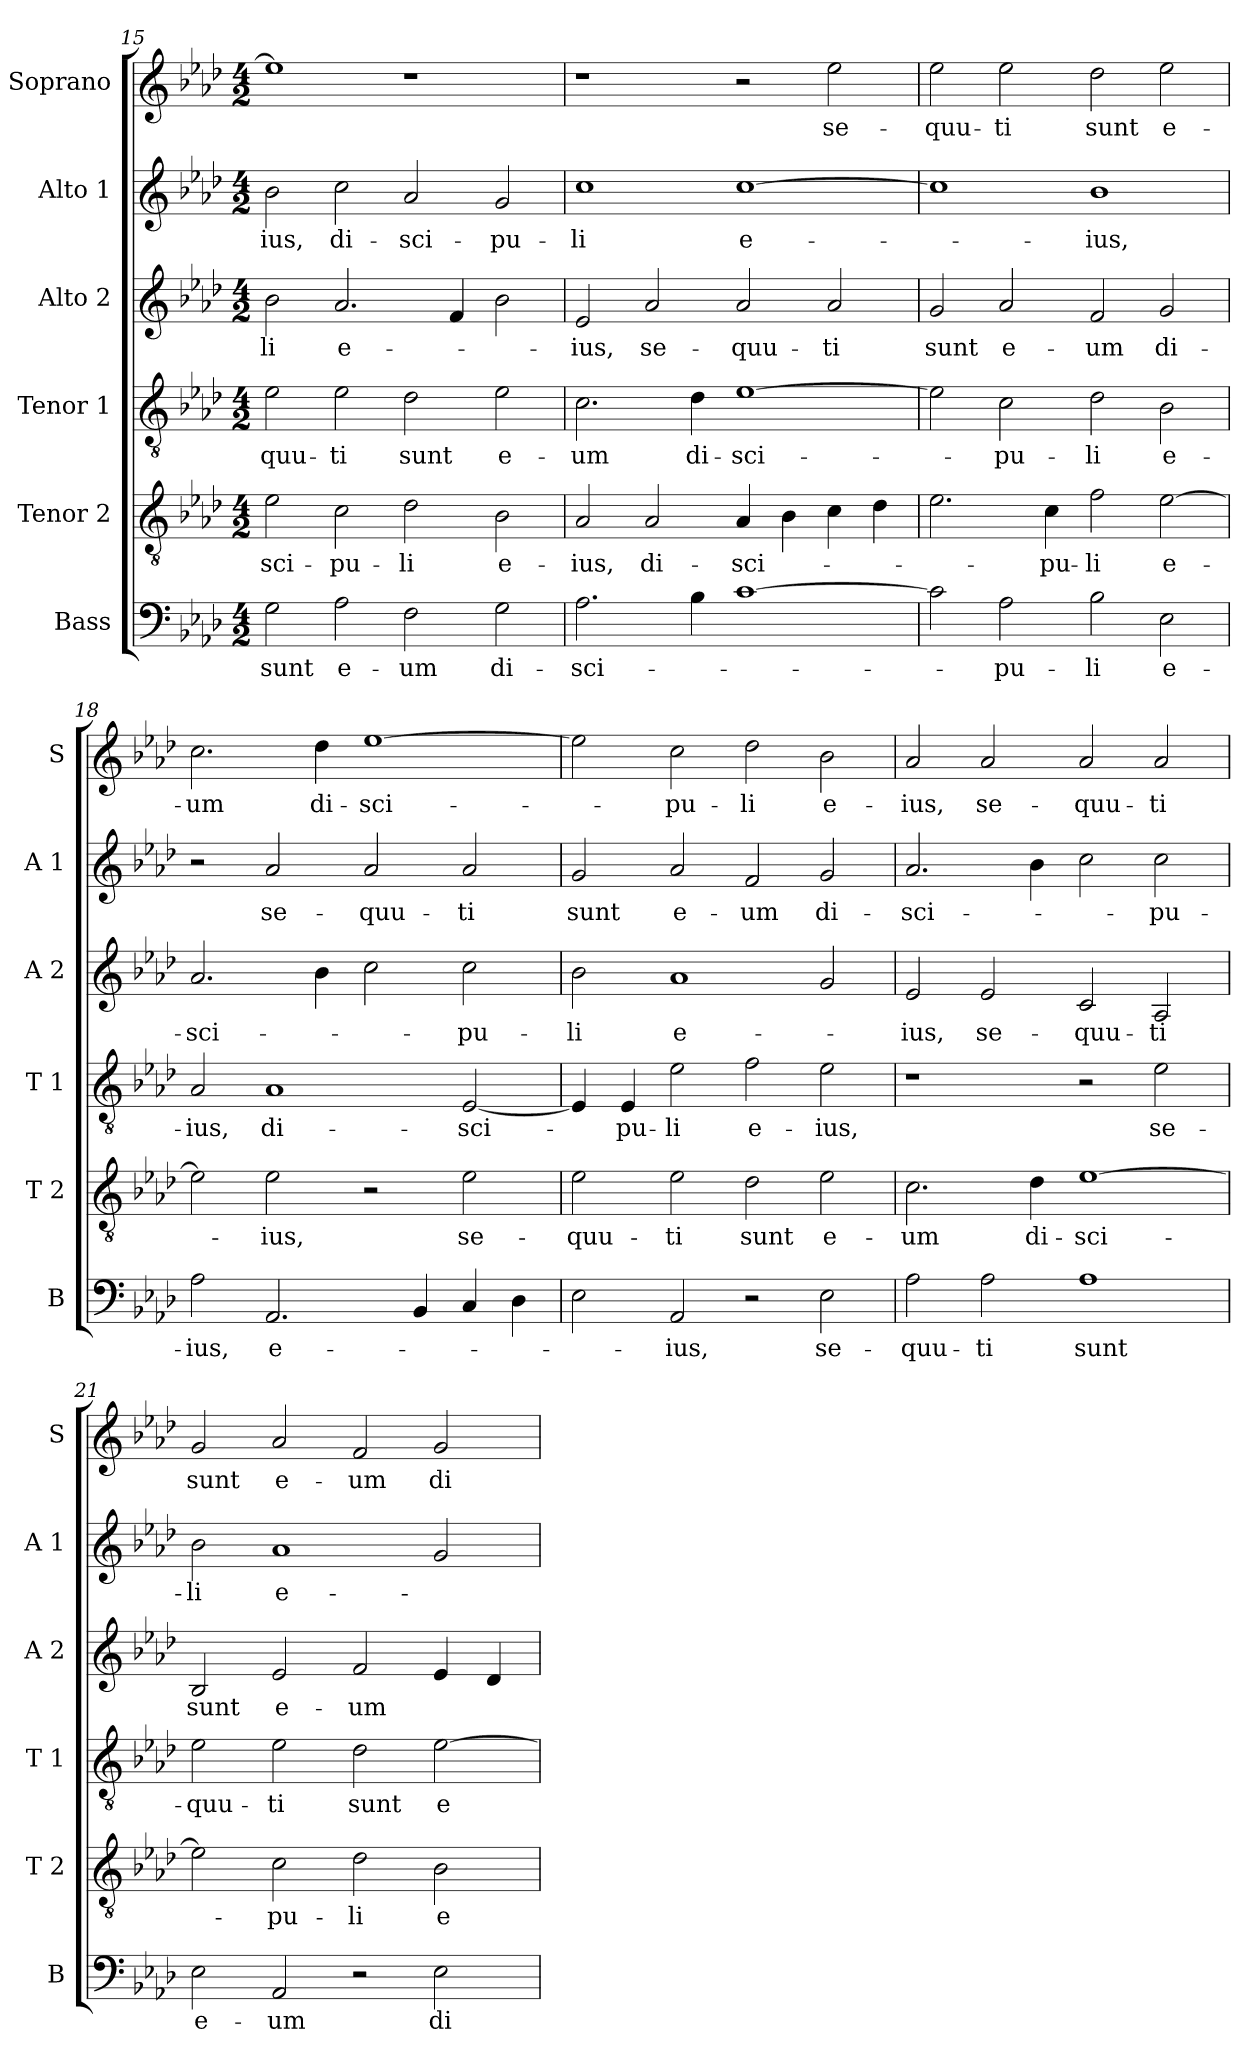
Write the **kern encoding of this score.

**kern	**text	**kern	**text	**kern	**text	**kern	**text	**kern	**text	**kern	**text
*part6	*part6	*part5	*part5	*part4	*part4	*part3	*part3	*part2	*part2	*part1	*part1
*staff6	*staff6	*staff5	*staff5	*staff4	*staff4	*staff3	*staff3	*staff2	*staff2	*staff1	*staff1
*I"Bass	*	*I"Tenor 2	*	*I"Tenor 1	*	*I"Alto 2	*	*I"Alto 1	*	*I"Soprano	*
*I'B	*	*I'T 2	*	*I'T 1	*	*I'A 2	*	*I'A 1	*	*I'S	*
*clefF4	*	*clefGv2	*	*clefGv2	*	*clefG2	*	*clefG2	*	*clefG2	*
*k[b-e-a-d-]	*	*k[b-e-a-d-]	*	*k[b-e-a-d-]	*	*k[b-e-a-d-]	*	*k[b-e-a-d-]	*	*k[b-e-a-d-]	*
*A-:	*	*A-:	*	*A-:	*	*A-:	*	*A-:	*	*A-:	*
*M4/2	*	*M4/2	*	*M4/2	*	*M4/2	*	*M4/2	*	*M4/2	*
=15	=15	=15	=15	=15	=15	=15	=15	=15	=15	=15	=15
!	!LO:LY:b	!	!LO:LY:b	!	!LO:LY:b	!	!LO:LY:b	!	!LO:LY:b	!	!
2G\	sunt	2e-\	-sci-	2e-\	-quu-	2b-\	-li	2b-\	-ius,	1ee-]	.
!	!LO:LY:b	!	!LO:LY:b	!	!LO:LY:b	!	!LO:LY:b	!	!LO:LY:b	!	!
2A-\	e-	2c\	-pu-	2e-\	-ti	2.a-/	e-	2cc\	di-	.	.
!	!LO:LY:b	!	!LO:LY:b	!	!LO:LY:b	!	!	!	!LO:LY:b	!	!
2F\	-um	2d-\	-li	2d-\	sunt	.	.	2a-/	-sci-	1r	.
.	.	.	.	.	.	4f/	.	.	.	.	.
!	!LO:LY:b	!	!LO:LY:b	!	!LO:LY:b	!	!	!	!LO:LY:b	!	!
2G\	di-	2B-\	e-	2e-\	e-	2b-\	.	2g/	-pu-	.	.
=16	=16	=16	=16	=16	=16	=16	=16	=16	=16	=16	=16
!	!LO:LY:b	!	!LO:LY:b	!	!LO:LY:b	!	!LO:LY:b	!	!LO:LY:b	!	!
2.A-\	-sci-	2A-/	-ius,	2.c\	-um	2e-/	-ius,	1cc	-li	1r	.
!	!	!	!LO:LY:b	!	!	!	!LO:LY:b	!	!	!	!
.	.	2A-/	di-	.	.	2a-/	se-	.	.	.	.
!	!	!	!	!	!LO:LY:b	!	!	!	!	!	!
4B-\	.	.	.	4d-\	di-	.	.	.	.	.	.
!	!	!	!LO:LY:b	!	!LO:LY:b	!	!LO:LY:b	!	!LO:LY:b	!	!
[1c	.	4A-/	-sci-	[1e-	-sci-	2a-/	-quu-	[1cc	e-	2r	.
.	.	4B-\	.	.	.	.	.	.	.	.	.
!	!	!	!	!	!	!	!LO:LY:b	!	!	!	!LO:LY:b
.	.	4c\	.	.	.	2a-/	-ti	.	.	2ee-\	se-
.	.	4d-\	.	.	.	.	.	.	.	.	.
!!LO:LB:g=z
=17	=17	=17	=17	=17	=17	=17	=17	=17	=17	=17	=17
!	!	!	!	!	!	!	!LO:LY:b	!	!	!	!LO:LY:b
2c\]	.	2.e-\	.	2e-\]	.	2g/	sunt	1cc]	.	2ee-\	-quu-
!	!LO:LY:b	!	!	!	!LO:LY:b	!	!LO:LY:b	!	!	!	!LO:LY:b
2A-\	-pu-	.	.	2c\	-pu-	2a-/	e-	.	.	2ee-\	-ti
!	!	!	!LO:LY:b	!	!	!	!	!	!	!	!
.	.	4c\	-pu-	.	.	.	.	.	.	.	.
!	!LO:LY:b	!	!LO:LY:b	!	!LO:LY:b	!	!LO:LY:b	!	!LO:LY:b	!	!LO:LY:b
2B-\	-li	2f\	-li	2d-\	-li	2f/	-um	1b-	-ius,	2dd-\	sunt
!	!LO:LY:b	!	!LO:LY:b	!	!LO:LY:b	!	!LO:LY:b	!	!	!	!LO:LY:b
2E-\	e-	[2e-\	e-	2B-\	e-	2g/	di-	.	.	2ee-\	e-
=18	=18	=18	=18	=18	=18	=18	=18	=18	=18	=18	=18
!	!LO:LY:b	!	!	!	!LO:LY:b	!	!LO:LY:b	!	!	!	!LO:LY:b
2A-\	-ius,	2e-\]	.	2A-/	-ius,	2.a-/	-sci-	2r	.	2.cc\	-um
!	!LO:LY:b	!	!LO:LY:b	!	!LO:LY:b	!	!	!	!LO:LY:b	!	!
2.AA-/	e-	2e-\	-ius,	1A-	di-	.	.	2a-/	se-	.	.
!	!	!	!	!	!	!	!	!	!	!	!LO:LY:b
.	.	.	.	.	.	4b-\	.	.	.	4dd-\	di-
!	!	!	!	!	!	!	!	!	!LO:LY:b	!	!LO:LY:b
.	.	2r	.	.	.	2cc\	.	2a-/	-quu-	[1ee-	-sci-
4BB-/	.	.	.	.	.	.	.	.	.	.	.
!	!	!	!LO:LY:b	!	!LO:LY:b	!	!LO:LY:b	!	!LO:LY:b	!	!
4C/	.	2e-\	se-	[2E-/	-sci-	2cc\	-pu-	2a-/	-ti	.	.
4D-\	.	.	.	.	.	.	.	.	.	.	.
=19	=19	=19	=19	=19	=19	=19	=19	=19	=19	=19	=19
!	!	!	!LO:LY:b	!	!	!	!LO:LY:b	!	!LO:LY:b	!	!
2E-\	.	2e-\	-quu-	4E-/]	.	2b-\	-li	2g/	sunt	2ee-\]	.
!	!	!	!	!	!LO:LY:b	!	!	!	!	!	!
.	.	.	.	4E-/	-pu-	.	.	.	.	.	.
!	!LO:LY:b	!	!LO:LY:b	!	!LO:LY:b	!	!LO:LY:b	!	!LO:LY:b	!	!LO:LY:b
2AA-/	-ius,	2e-\	-ti	2e-\	-li	1a-	e-	2a-/	e-	2cc\	-pu-
!	!	!	!LO:LY:b	!	!LO:LY:b	!	!	!	!LO:LY:b	!	!LO:LY:b
2r	.	2d-\	sunt	2f\	e-	.	.	2f/	-um	2dd-\	-li
!	!LO:LY:b	!	!LO:LY:b	!	!LO:LY:b	!	!	!	!LO:LY:b	!	!LO:LY:b
2E-\	se-	2e-\	e-	2e-\	-ius,	2g/	.	2g/	di-	2b-\	e-
=20	=20	=20	=20	=20	=20	=20	=20	=20	=20	=20	=20
!	!LO:LY:b	!	!LO:LY:b	!	!	!	!LO:LY:b	!	!LO:LY:b	!	!LO:LY:b
2A-\	-quu-	2.c\	-um	1r	.	2e-/	-ius,	2.a-/	-sci-	2a-/	-ius,
!	!LO:LY:b	!	!	!	!	!	!LO:LY:b	!	!	!	!LO:LY:b
2A-\	-ti	.	.	.	.	2e-/	se-	.	.	2a-/	se-
!	!	!	!LO:LY:b	!	!	!	!	!	!	!	!
.	.	4d-\	di-	.	.	.	.	4b-\	.	.	.
!	!LO:LY:b	!	!LO:LY:b	!	!	!	!LO:LY:b	!	!	!	!LO:LY:b
1A-	sunt	[1e-	-sci-	2r	.	2c/	-quu-	2cc\	.	2a-/	-quu-
!	!	!	!	!	!LO:LY:b	!	!LO:LY:b	!	!LO:LY:b	!	!LO:LY:b
.	.	.	.	2e-\	se-	2A-/	-ti	2cc\	-pu-	2a-/	-ti
!!LO:PB:g=z
=21	=21	=21	=21	=21	=21	=21	=21	=21	=21	=21	=21
!	!LO:LY:b	!	!	!	!LO:LY:b	!	!LO:LY:b	!	!LO:LY:b	!	!LO:LY:b
2E-\	e-	2e-\]	.	2e-\	-quu-	2B-/	sunt	2b-\	-li	2g/	sunt
!	!LO:LY:b	!	!LO:LY:b	!	!LO:LY:b	!	!LO:LY:b	!	!LO:LY:b	!	!LO:LY:b
2AA-/	-um	2c\	-pu-	2e-\	-ti	2e-/	e-	1a-	e-	2a-/	e-
!	!	!	!LO:LY:b	!	!LO:LY:b	!	!LO:LY:b	!	!	!	!LO:LY:b
2r	.	2d-\	-li	2d-\	sunt	2f/	-um	.	.	2f/	-um
!	!LO:LY:b	!	!LO:LY:b	!	!LO:LY:b	!	!	!	!	!	!LO:LY:b
2E-\	di-	2B-\	e-	[2e-\	e-	4e-/	.	2g/	.	2g/	di-
.	.	.	.	.	.	4d-/	.	.	.	.	.
=	=	=	=	=	=	=	=	=	=	=	=
*-	*-	*-	*-	*-	*-	*-	*-	*-	*-	*-	*-
